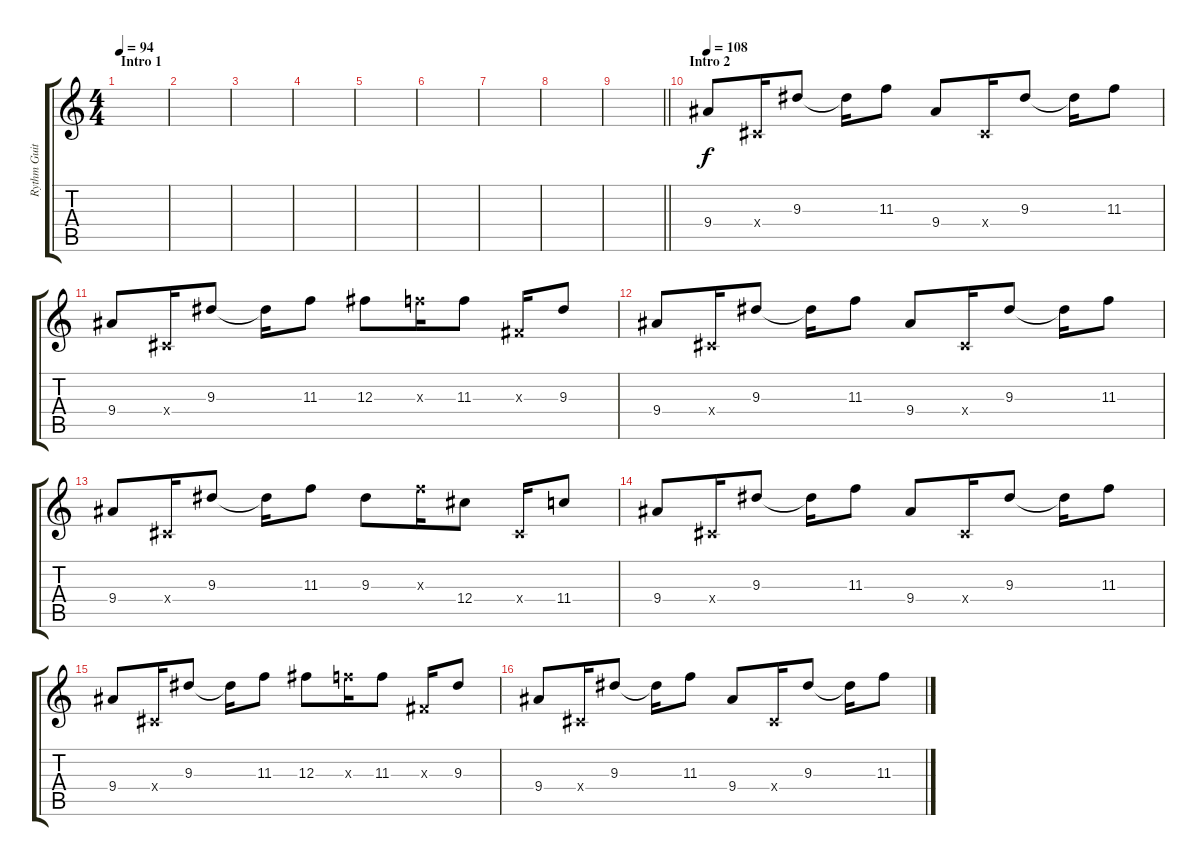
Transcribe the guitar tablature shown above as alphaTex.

\track ("Rythm Guitar" "Rythm Guit") {instrument distortionguitar}
\staff {score tabs}
\tuning (Eb4 Bb3 Gb3 Db3 Ab2 Eb2) {hide}
\ts (4 4)
\section ("" "Intro 1")
\tempo 94
\clef g2
\ks c
|
|
|
|
|
|
|
|
\barLineRight lightlight
|
\section ("" "Intro 2")
\tempo 108
9.4.8 0.4{x}.16 9.3.8 9.3{t}.16 11.3.8 9.4.8 0.4{x}.16 9.3.8 9.3{t}.16 11.3.8 |
9.4.8 0.4{x}.16 9.3.8 9.3{t}.16 11.3.8 12.3.8 11.3{x}.16 11.3.8 0.3{x}.16 9.3.8 |
9.4.8 0.4{x}.16 9.3.8 9.3{t}.16 11.3.8 9.4.8 0.4{x}.16 9.3.8 9.3{t}.16 11.3.8 |
9.4.8 0.4{x}.16 9.3.8 9.3{t}.16 11.3.8 9.3.8 11.3{x}.16 12.4.8 0.4{x}.16 11.4.8 |
9.4.8 0.4{x}.16 9.3.8 9.3{t}.16 11.3.8 9.4.8 0.4{x}.16 9.3.8 9.3{t}.16 11.3.8 |
9.4.8 0.4{x}.16 9.3.8 9.3{t}.16 11.3.8 12.3.8 11.3{x}.16 11.3.8 0.3{x}.16 9.3.8 |
9.4.8 0.4{x}.16 9.3.8 9.3{t}.16 11.3.8 9.4.8 0.4{x}.16 9.3.8 9.3{t}.16 11.3.8
